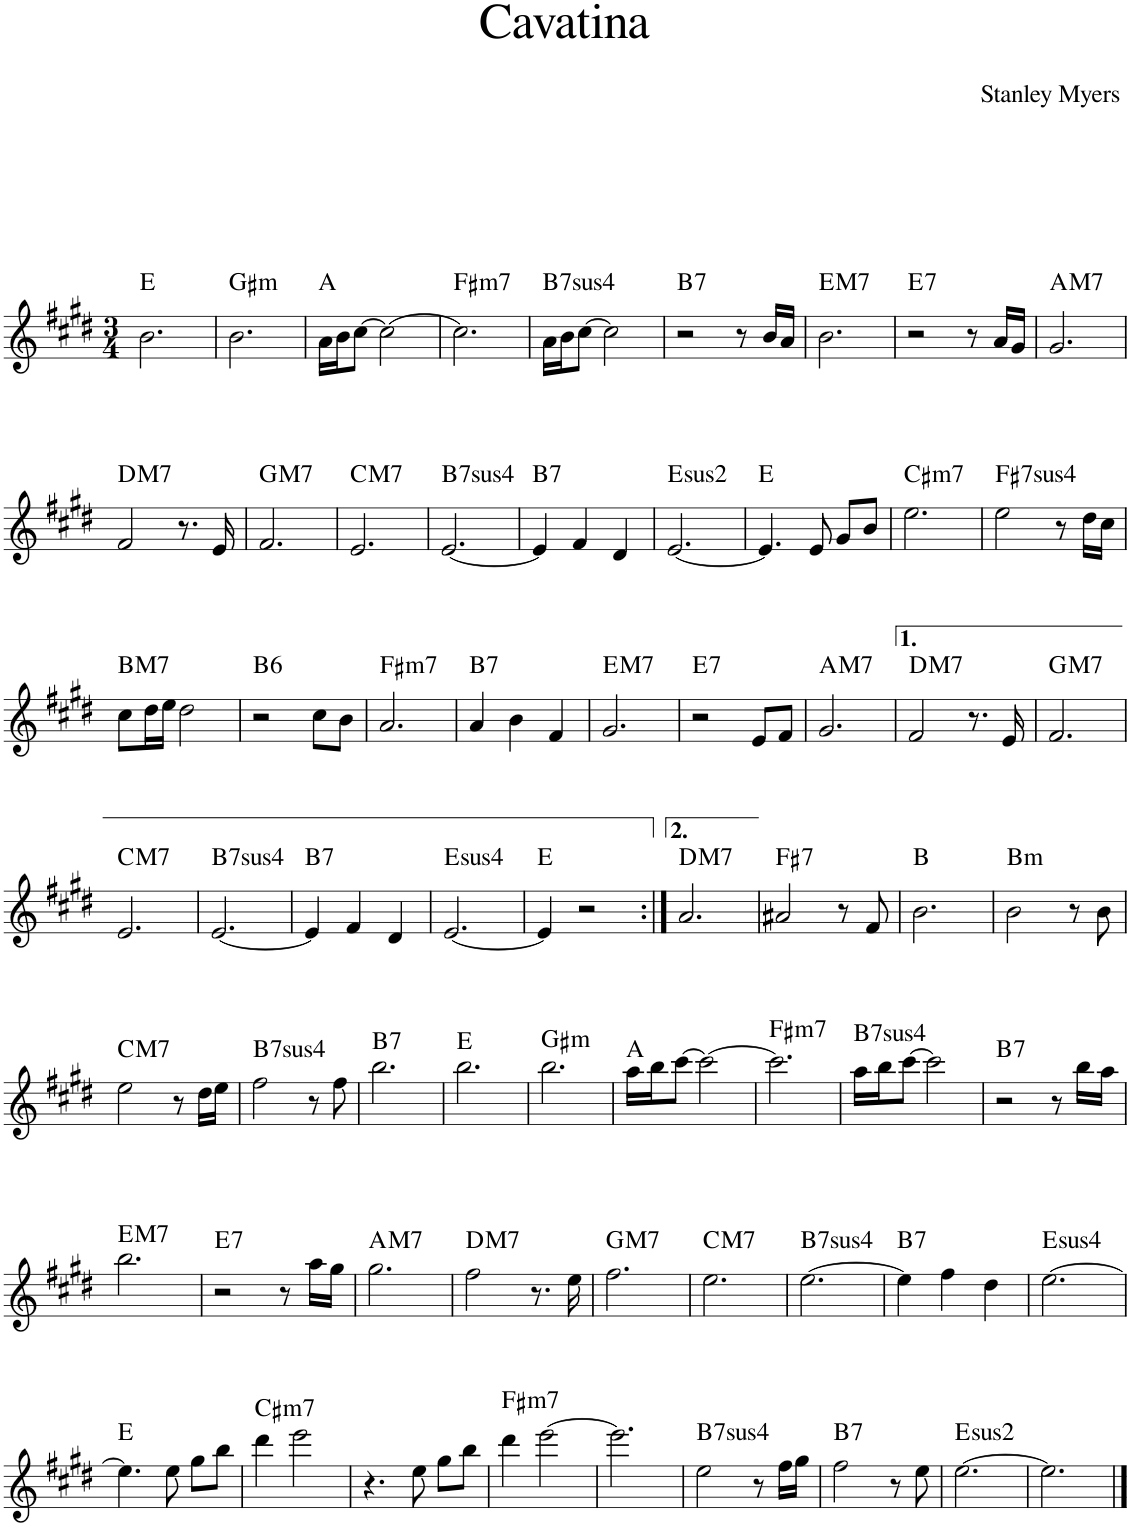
**kern	**harte
*part1	*part1
*staff1	*
*I"Piano	*
*I'Pno.	*
*clefG2	*
*k[f#c#g#d#]	*
*M3/4	*
=1	=1
2.b\	E:maj
=2	=2
!	!LO:H:kt=m
2.b\	G#:min
=3	=3
16a\LL	A:maj
16b\J	.
[8cc#\J	.
2cc#\_	.
=4	=4
!	!LO:H:kt=m7
2.cc#\]	F#:min7
=5	=5
!	!LO:H:kt=74
16a\LL	B:sus4(7)
16b\J	.
[8cc#\J	.
2cc#\]	.
=6	=6
!	!LO:H:kt=7
2r	B:7
8r	.
16b/LL	.
16a/JJ	.
=7	=7
!	!LO:H:kt=M7
2.b\	E:maj7
=8	=8
!	!LO:H:kt=7
2r	E:7
8r	.
16a/LL	.
16g#/JJ	.
=9	=9
!	!LO:H:kt=M7
2.g#/	A:maj7
!!LO:LB:g=z
=10	=10
!	!LO:H:kt=M7
2f#/	D:maj7
8.r	.
16e/	.
=11	=11
!	!LO:H:kt=M7
2.f#/	G:maj7
=12	=12
!	!LO:H:kt=M7
2.e/	C:maj7
=13	=13
!	!LO:H:kt=74
[2.e/	B:sus4(7)
=14	=14
!	!LO:H:kt=7
4e/]	B:7
4f#/	.
4d#/	.
=15	=15
!	!LO:H:kt=2
[2.e/	E:(1,2,5)
=16	=16
4.e/]	E:maj
8e/	.
8g#/L	.
8b/J	.
=17	=17
!	!LO:H:kt=m7
2.ee\	C#:min7
=18	=18
!	!LO:H:kt=74
2ee\	F#:sus4(7)
8r	.
16dd#\LL	.
16cc#\JJ	.
!!LO:LB:g=z
=19	=19
!	!LO:H:kt=M7
8cc#\L	B:maj7
16dd#\L	.
16ee\JJ	.
2dd#\	.
=20	=20
!	!LO:H:kt=6
2r	B:maj6
8cc#\L	.
8b\J	.
=21	=21
!	!LO:H:kt=m7
2.a/	F#:min7
=22	=22
!	!LO:H:kt=7
4a/	B:7
4b\	.
4f#/	.
=23	=23
!	!LO:H:kt=M7
2.g#/	E:maj7
=24	=24
!	!LO:H:kt=7
2r	E:7
8e/L	.
8f#/J	.
=25	=25
!	!LO:H:kt=M7
2.g#/	A:maj7
=26	=26
!	!LO:H:kt=M7
2f#/	D:maj7
8.r	.
16e/	.
=27	=27
!	!LO:H:kt=M7
2.f#/	G:maj7
!!LO:LB:g=z
=28	=28
!	!LO:H:kt=M7
2.e/	C:maj7
=29	=29
!	!LO:H:kt=74
[2.e/	B:sus4(7)
=30	=30
!	!LO:H:kt=7
4e/]	B:7
4f#/	.
4d#/	.
=31	=31
!	!LO:H:kt=4
[2.e/	E:sus4
=32	=32
4e/]	E:maj
2r	.
=33:|!	=33:|!
!	!LO:H:kt=M7
2.a/	D:maj7
=34	=34
!	!LO:H:kt=7
2a#X/	F#:7
8r	.
8f#/	.
=35	=35
2.b\	B:maj
=36	=36
!	!LO:H:kt=m
2b\	B:min
8r	.
8b\	.
!!LO:LB:g=z
=37	=37
!	!LO:H:kt=M7
2ee\	C:maj7
8r	.
16dd#\LL	.
16ee\JJ	.
=38	=38
!	!LO:H:kt=74
2ff#\	B:sus4(7)
8r	.
8ff#\	.
=39	=39
!	!LO:H:kt=7
2.bb\	B:7
=40	=40
2.bb\	E:maj
=41	=41
!	!LO:H:kt=m
2.bb\	G#:min
=42	=42
16aa\LL	A:maj
16bb\J	.
[8ccc#\J	.
2ccc#\_	.
=43	=43
!	!LO:H:kt=m7
2.ccc#\]	F#:min7
=44	=44
!	!LO:H:kt=74
16aa\LL	B:sus4(7)
16bb\J	.
[8ccc#\J	.
2ccc#\]	.
=45	=45
!	!LO:H:kt=7
2r	B:7
8r	.
16bb\LL	.
16aa\JJ	.
!!LO:LB:g=z
=46	=46
!	!LO:H:kt=M7
2.bb\	E:maj7
=47	=47
!	!LO:H:kt=7
2r	E:7
8r	.
16aa\LL	.
16gg#\JJ	.
=48	=48
!	!LO:H:kt=M7
2.gg#\	A:maj7
=49	=49
!	!LO:H:kt=M7
2ff#\	D:maj7
8.r	.
16ee\	.
=50	=50
!	!LO:H:kt=M7
2.ff#\	G:maj7
=51	=51
!	!LO:H:kt=M7
2.ee\	C:maj7
=52	=52
!	!LO:H:kt=74
[2.ee\	B:sus4(7)
=53	=53
!	!LO:H:kt=7
4ee\]	B:7
4ff#\	.
4dd#\	.
=54	=54
!	!LO:H:kt=4
[2.ee\	E:sus4
!!LO:LB:g=z
=55	=55
4.ee\]	E:maj
8ee\	.
8gg#\L	.
8bb\J	.
=56	=56
!	!LO:H:kt=m7
4ddd#\	C#:min7
2eee\	.
=57	=57
4.r	.
8ee\	.
8gg#\L	.
8bb\J	.
=58	=58
!	!LO:H:kt=m7
4ddd#\	F#:min7
[2eee\	.
=59	=59
2.eee\]	.
=60	=60
!	!LO:H:kt=74
2ee\	B:sus4(7)
8r	.
16ff#\LL	.
16gg#\JJ	.
=61	=61
!	!LO:H:kt=7
2ff#\	B:7
8r	.
8ee\	.
=62	=62
!	!LO:H:kt=2
[2.ee\	E:(1,2,5)
=63	=63
2.ee\]	.
==	==
*-	*-
